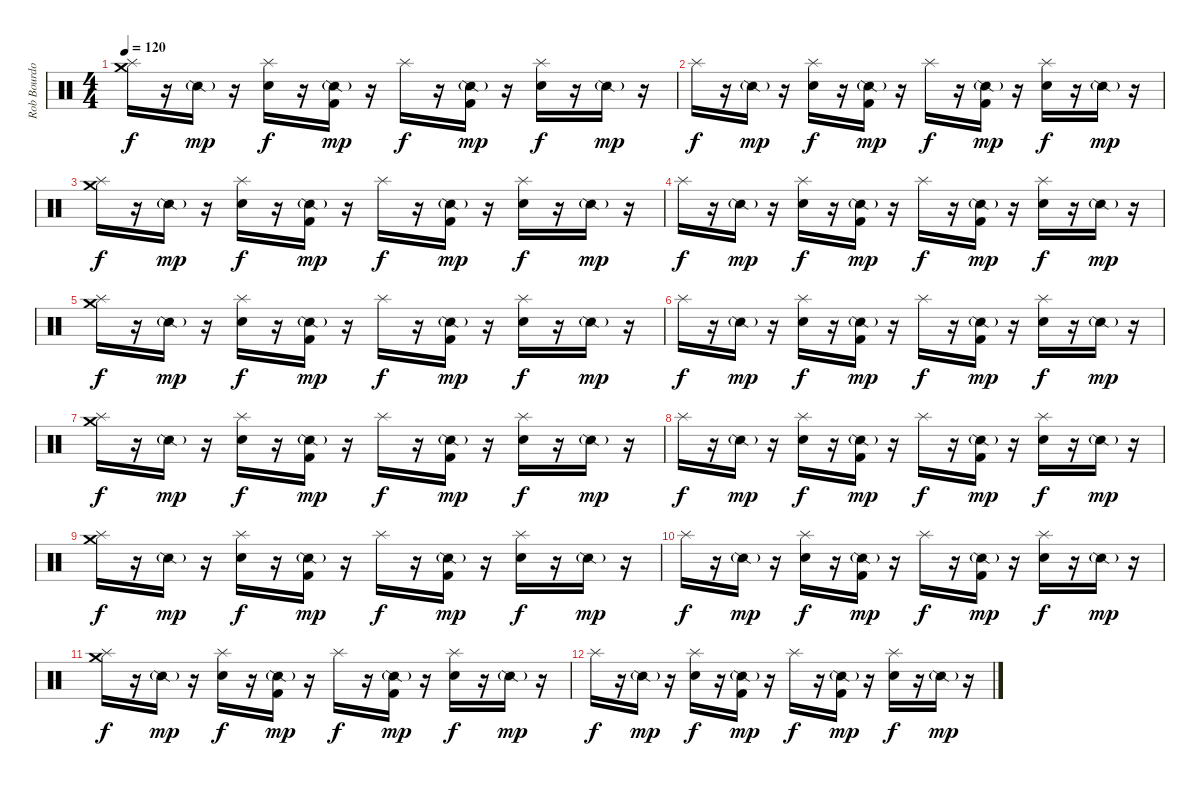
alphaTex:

\track ("Rob Bourdon" "Rob Bourdo") {instrument percussion}
\staff {score}
\articulation defaults
\ts (4 4)
\tempo 120
\clef neutral
\ks c
("Splash (hit)" "Crash medium (hit)").16{dy f} r.16 "Snare (side stick) 2"{g}.16{dy mp} r.16 ("Splash (hit)" "Electric Snare (hit)").16{dy f} r.16 ("Snare (side stick) 2"{g} "Kick (hit) 2").16{dy mp} r.16 "Splash (hit)".16{dy f} r.16 ("Snare (side stick) 2"{g} "Kick (hit) 2").16{dy mp} r.16 ("Splash (hit)" "Electric Snare (hit)").16{dy f} r.16 "Snare (side stick) 2"{g}.16{dy mp} r.16 |
"Splash (hit)".16{dy f} r.16 "Snare (side stick) 2"{g}.16{dy mp} r.16 ("Splash (hit)" "Electric Snare (hit)").16{dy f} r.16 ("Snare (side stick) 2"{g} "Kick (hit) 2").16{dy mp} r.16 "Splash (hit)".16{dy f} r.16 ("Snare (side stick) 2"{g} "Kick (hit) 2").16{dy mp} r.16 ("Splash (hit)" "Electric Snare (hit)").16{dy f} r.16 "Snare (side stick) 2"{g}.16{dy mp} r.16 |
("Splash (hit)" "Crash medium (hit)").16{dy f} r.16 "Snare (side stick) 2"{g}.16{dy mp} r.16 ("Splash (hit)" "Electric Snare (hit)").16{dy f} r.16 ("Snare (side stick) 2"{g} "Kick (hit) 2").16{dy mp} r.16 "Splash (hit)".16{dy f} r.16 ("Snare (side stick) 2"{g} "Kick (hit) 2").16{dy mp} r.16 ("Splash (hit)" "Electric Snare (hit)").16{dy f} r.16 "Snare (side stick) 2"{g}.16{dy mp} r.16 |
"Splash (hit)".16{dy f} r.16 "Snare (side stick) 2"{g}.16{dy mp} r.16 ("Splash (hit)" "Electric Snare (hit)").16{dy f} r.16 ("Snare (side stick) 2"{g} "Kick (hit) 2").16{dy mp} r.16 "Splash (hit)".16{dy f} r.16 ("Snare (side stick) 2"{g} "Kick (hit) 2").16{dy mp} r.16 ("Splash (hit)" "Electric Snare (hit)").16{dy f} r.16 "Snare (side stick) 2"{g}.16{dy mp} r.16 |
("Splash (hit)" "Crash medium (hit)").16{dy f} r.16 "Snare (side stick) 2"{g}.16{dy mp} r.16 ("Splash (hit)" "Electric Snare (hit)").16{dy f} r.16 ("Snare (side stick) 2"{g} "Kick (hit) 2").16{dy mp} r.16 "Splash (hit)".16{dy f} r.16 ("Snare (side stick) 2"{g} "Kick (hit) 2").16{dy mp} r.16 ("Splash (hit)" "Electric Snare (hit)").16{dy f} r.16 "Snare (side stick) 2"{g}.16{dy mp} r.16 |
"Splash (hit)".16{dy f} r.16 "Snare (side stick) 2"{g}.16{dy mp} r.16 ("Splash (hit)" "Electric Snare (hit)").16{dy f} r.16 ("Snare (side stick) 2"{g} "Kick (hit) 2").16{dy mp} r.16 "Splash (hit)".16{dy f} r.16 ("Snare (side stick) 2"{g} "Kick (hit) 2").16{dy mp} r.16 ("Splash (hit)" "Electric Snare (hit)").16{dy f} r.16 "Snare (side stick) 2"{g}.16{dy mp} r.16 |
("Splash (hit)" "Crash medium (hit)").16{dy f} r.16 "Snare (side stick) 2"{g}.16{dy mp} r.16 ("Splash (hit)" "Electric Snare (hit)").16{dy f} r.16 ("Snare (side stick) 2"{g} "Kick (hit) 2").16{dy mp} r.16 "Splash (hit)".16{dy f} r.16 ("Snare (side stick) 2"{g} "Kick (hit) 2").16{dy mp} r.16 ("Splash (hit)" "Electric Snare (hit)").16{dy f} r.16 "Snare (side stick) 2"{g}.16{dy mp} r.16 |
"Splash (hit)".16{dy f} r.16 "Snare (side stick) 2"{g}.16{dy mp} r.16 ("Splash (hit)" "Electric Snare (hit)").16{dy f} r.16 ("Snare (side stick) 2"{g} "Kick (hit) 2").16{dy mp} r.16 "Splash (hit)".16{dy f} r.16 ("Snare (side stick) 2"{g} "Kick (hit) 2").16{dy mp} r.16 ("Splash (hit)" "Electric Snare (hit)").16{dy f} r.16 "Snare (side stick) 2"{g}.16{dy mp} r.16 |
("Splash (hit)" "Crash medium (hit)").16{dy f} r.16 "Snare (side stick) 2"{g}.16{dy mp} r.16 ("Splash (hit)" "Electric Snare (hit)").16{dy f} r.16 ("Snare (side stick) 2"{g} "Kick (hit) 2").16{dy mp} r.16 "Splash (hit)".16{dy f} r.16 ("Snare (side stick) 2"{g} "Kick (hit) 2").16{dy mp} r.16 ("Splash (hit)" "Electric Snare (hit)").16{dy f} r.16 "Snare (side stick) 2"{g}.16{dy mp} r.16 |
"Splash (hit)".16{dy f} r.16 "Snare (side stick) 2"{g}.16{dy mp} r.16 ("Splash (hit)" "Electric Snare (hit)").16{dy f} r.16 ("Snare (side stick) 2"{g} "Kick (hit) 2").16{dy mp} r.16 "Splash (hit)".16{dy f} r.16 ("Snare (side stick) 2"{g} "Kick (hit) 2").16{dy mp} r.16 ("Splash (hit)" "Electric Snare (hit)").16{dy f} r.16 "Snare (side stick) 2"{g}.16{dy mp} r.16 |
("Splash (hit)" "Crash medium (hit)").16{dy f} r.16 "Snare (side stick) 2"{g}.16{dy mp} r.16 ("Splash (hit)" "Electric Snare (hit)").16{dy f} r.16 ("Snare (side stick) 2"{g} "Kick (hit) 2").16{dy mp} r.16 "Splash (hit)".16{dy f} r.16 ("Snare (side stick) 2"{g} "Kick (hit) 2").16{dy mp} r.16 ("Splash (hit)" "Electric Snare (hit)").16{dy f} r.16 "Snare (side stick) 2"{g}.16{dy mp} r.16 |
"Splash (hit)".16{dy f} r.16 "Snare (side stick) 2"{g}.16{dy mp} r.16 ("Splash (hit)" "Electric Snare (hit)").16{dy f} r.16 ("Snare (side stick) 2"{g} "Kick (hit) 2").16{dy mp} r.16 "Splash (hit)".16{dy f} r.16 ("Snare (side stick) 2"{g} "Kick (hit) 2").16{dy mp} r.16 ("Splash (hit)" "Electric Snare (hit)").16{dy f} r.16 "Snare (side stick) 2"{g}.16{dy mp} r.16
